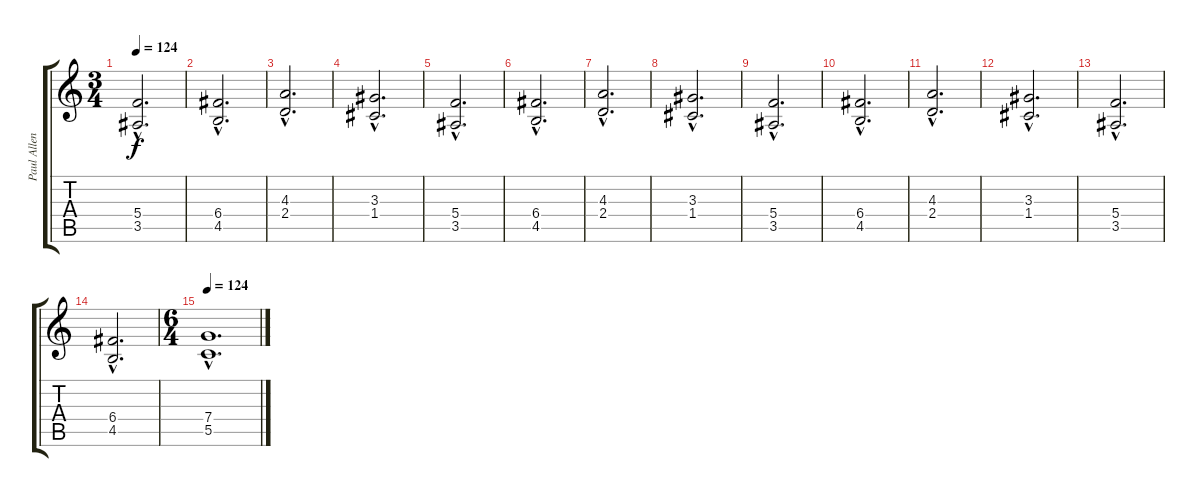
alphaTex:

\track ("Paul Allender (Guitar Soul)" "Paul Allen") {instrument distortionguitar}
\staff {score tabs}
\tuning (D4 A3 F3 C3 G2 D2) {hide}
\ts (3 4)
\tempo 124
\clef g2
\ks c
(5.4{hac} 3.5{hac}).2{d dy f} |
(6.4{hac} 4.5{hac}).2{d} |
(4.3{hac} 2.4{hac}).2{d} |
(3.3{hac} 1.4{hac}).2{d} |
(5.4{hac} 3.5{hac}).2{d} |
(6.4{hac} 4.5{hac}).2{d} |
(4.3{hac} 2.4{hac}).2{d} |
(3.3{hac} 1.4{hac}).2{d} |
(5.4{hac} 3.5{hac}).2{d} |
(6.4{hac} 4.5{hac}).2{d} |
(4.3{hac} 2.4{hac}).2{d} |
(3.3{hac} 1.4{hac}).2{d} |
(5.4{hac} 3.5{hac}).2{d} |
(6.4{hac} 4.5{hac}).2{d} |
\ts (6 4)
\tempo 124
(7.4{hac} 5.5{hac}).1{d volume 0}
